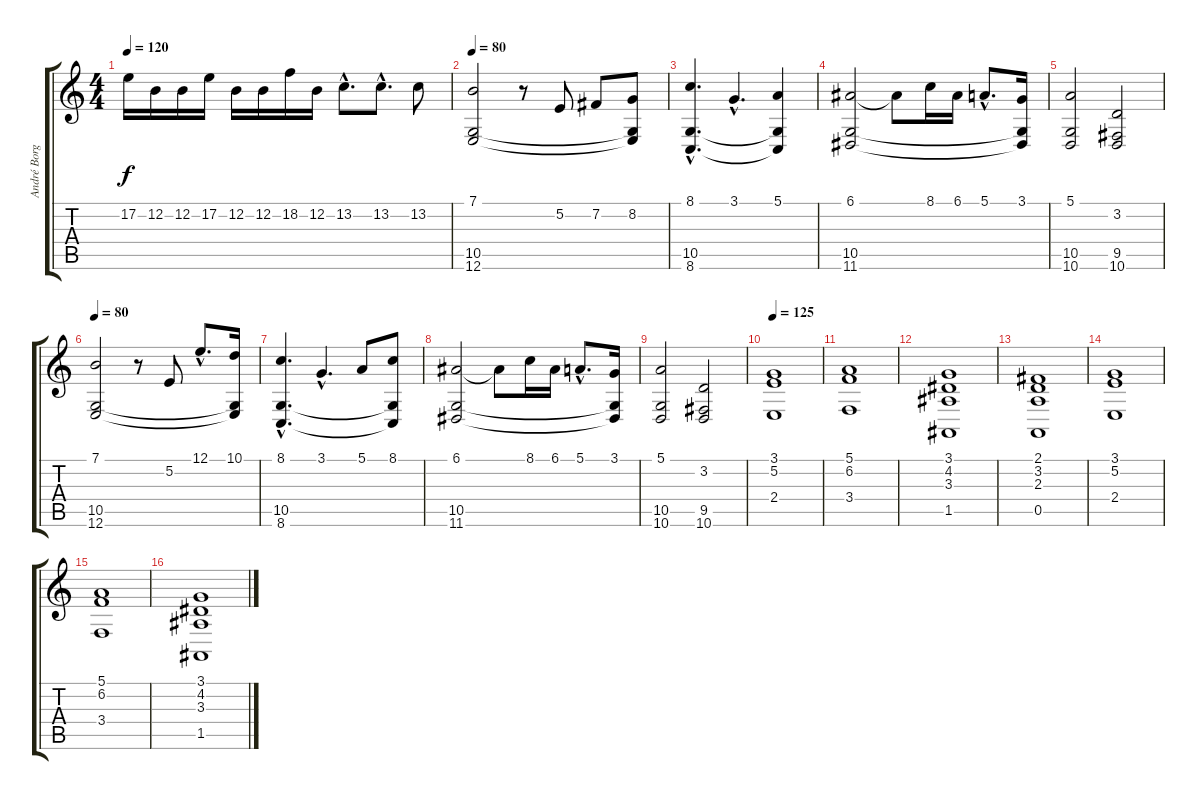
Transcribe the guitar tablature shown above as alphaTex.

\track ("André Borgman" "André Borg") {instrument stringensemble1}
\staff {score tabs}
\tuning (E4 B3 G3 D3 A2 E2) {hide}
\ts (4 4)
\tempo 120
\clef g2
\ks c
17.2.16{dy f} 12.2.16 12.2.16 17.2.16 12.2.16 12.2.16 18.2.16 12.2.16 13.2{hac}.8{d} 13.2{hac}.8{d} 13.2.8 |
\tempo 80
(7.1 10.5 12.6).2 r.8 5.2.8 7.2.8 (8.2 10.5{t} 12.6{t}).8 |
(8.1{hac} 10.5{hac} 8.6{hac}).4{d} 3.1{hac}.4{d} (5.1 10.5{t} 8.6{t}).4 |
(6.1 10.5 11.6).2 6.1{t}.8 8.1.16 6.1.16 5.1{hac}.8{d} (3.1 10.5{t} 11.6{t}).16 |
(5.1 10.5 10.6).2 (3.2 9.5 10.6).2 |
\tempo 80
(7.1 10.5 12.6).2 r.8 5.2.8 12.1{hac}.8{d} (10.1 10.5{t} 12.6{t}).16 |
(8.1{hac} 10.5{hac} 8.6{hac}).4{d} 3.1{hac}.4{d} 5.1.8 (8.1 10.5{t} 8.6{t}).8 |
(6.1 10.5 11.6).2 6.1{t}.8 8.1.16 6.1.16 5.1{hac}.8{d} (3.1 10.5{t} 11.6{t}).16 |
(5.1 10.5 10.6).2 (3.2 9.5 10.6).2 |
\tempo 125
(3.1 5.2 2.4).1 |
(5.1 6.2 3.4).1 |
(3.1 4.2 3.3 1.5).1 |
(2.1 3.2 2.3 0.5).1 |
(3.1 5.2 2.4).1 |
(5.1 6.2 3.4).1 |
(3.1 4.2 3.3 1.5).1
